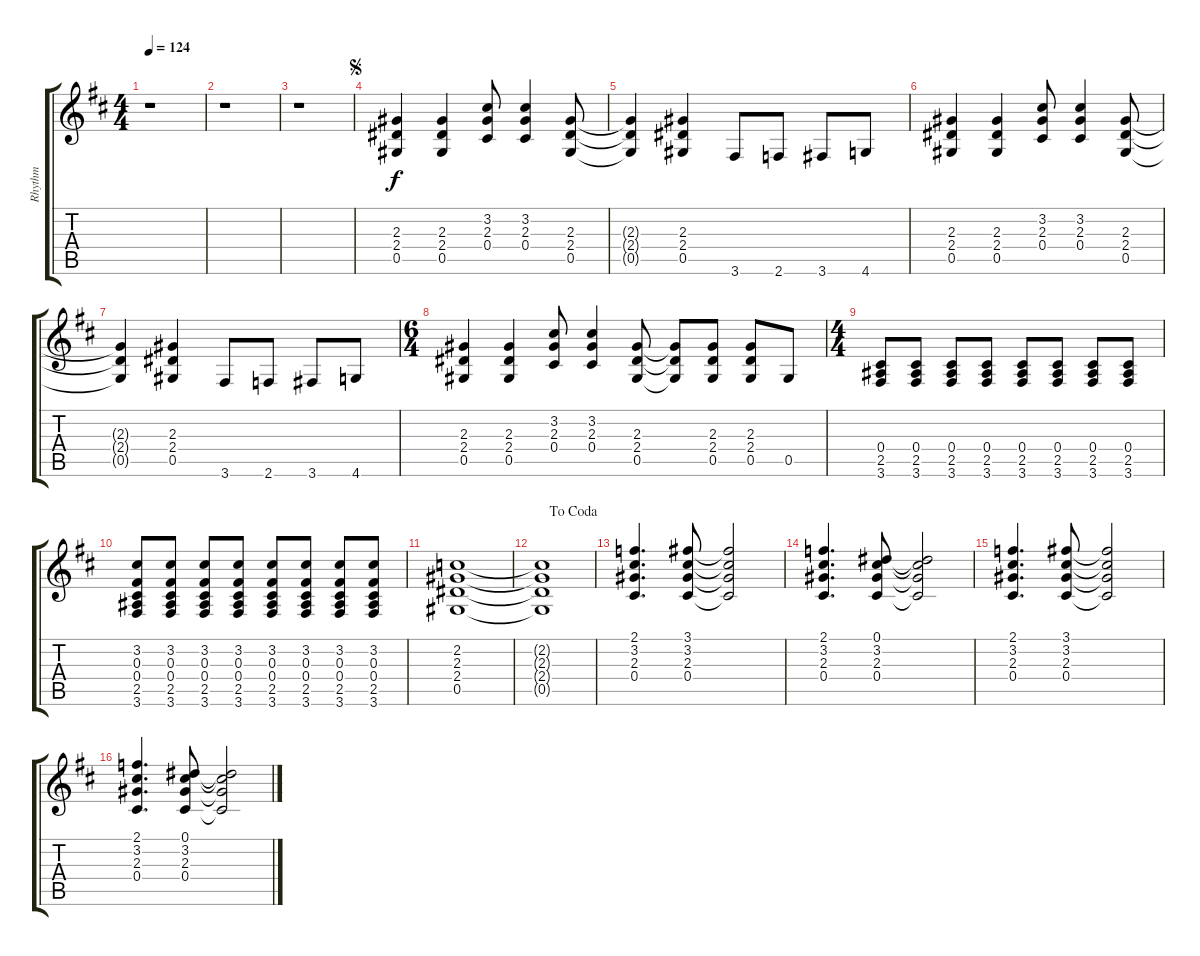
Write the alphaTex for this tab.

\track ("Rhythm" "Rhythm") {instrument distortionguitar}
\staff {score tabs}
\tuning (Eb4 Bb3 Gb3 Db3 Ab2 Eb2) {hide}
\ts (4 4)
\tempo 124
\clef g2
\ks d
r.1{dy f} |
r.1 |
r.1 |
\jump segno
(2.3 2.4 0.5).4 (2.3 2.4 0.5).4 (3.2 2.3 0.4).8 (3.2 2.3 0.4).4 (2.3 2.4 0.5).8 |
(2.3{t} 2.4{t} 0.5{t}).4 (2.3 2.4 0.5).4 3.6.8 2.6.8 3.6.8 4.6.8 |
(2.3 2.4 0.5).4 (2.3 2.4 0.5).4 (3.2 2.3 0.4).8 (3.2 2.3 0.4).4 (2.3 2.4 0.5).8 |
(2.3{t} 2.4{t} 0.5{t}).4 (2.3 2.4 0.5).4 3.6.8 2.6.8 3.6.8 4.6.8 |
\ts (6 4)
(2.3 2.4 0.5).4 (2.3 2.4 0.5).4 (3.2 2.3 0.4).8 (3.2 2.3 0.4).4 (2.3 2.4 0.5).8 (2.3{t} 2.4{t} 0.5{t}).8 (2.3 2.4 0.5).8 (2.3 2.4 0.5).8 0.5.8 |
\ts (4 4)
(0.4 2.5 3.6).8 (0.4 2.5 3.6).8 (0.4 2.5 3.6).8 (0.4 2.5 3.6).8 (0.4 2.5 3.6).8 (0.4 2.5 3.6).8 (0.4 2.5 3.6).8 (0.4 2.5 3.6).8 |
(3.2 0.3 0.4 2.5 3.6).8 (3.2 0.3 0.4 2.5 3.6).8 (3.2 0.3 0.4 2.5 3.6).8 (3.2 0.3 0.4 2.5 3.6).8 (3.2 0.3 0.4 2.5 3.6).8 (3.2 0.3 0.4 2.5 3.6).8 (3.2 0.3 0.4 2.5 3.6).8 (3.2 0.3 0.4 2.5 3.6).8 |
(2.2 2.3 2.4 0.5).1 |
\jump dacoda
(2.2{t} 2.3{t} 2.4{t} 0.5{t}).1 |
(2.1 3.2 2.3 0.4).4{d} (3.1 3.2 2.3 0.4).8 (3.1{t} 3.2{t} 2.3{t} 0.4{t}).2 |
(2.1 3.2 2.3 0.4).4{d} (0.1 3.2 2.3 0.4).8 (0.1{t} 3.2{t} 2.3{t} 0.4{t}).2 |
(2.1 3.2 2.3 0.4).4{d} (3.1 3.2 2.3 0.4).8 (3.1{t} 3.2{t} 2.3{t} 0.4{t}).2 |
(2.1 3.2 2.3 0.4).4{d} (0.1 3.2 2.3 0.4).8 (0.1{t} 3.2{t} 2.3{t} 0.4{t}).2
